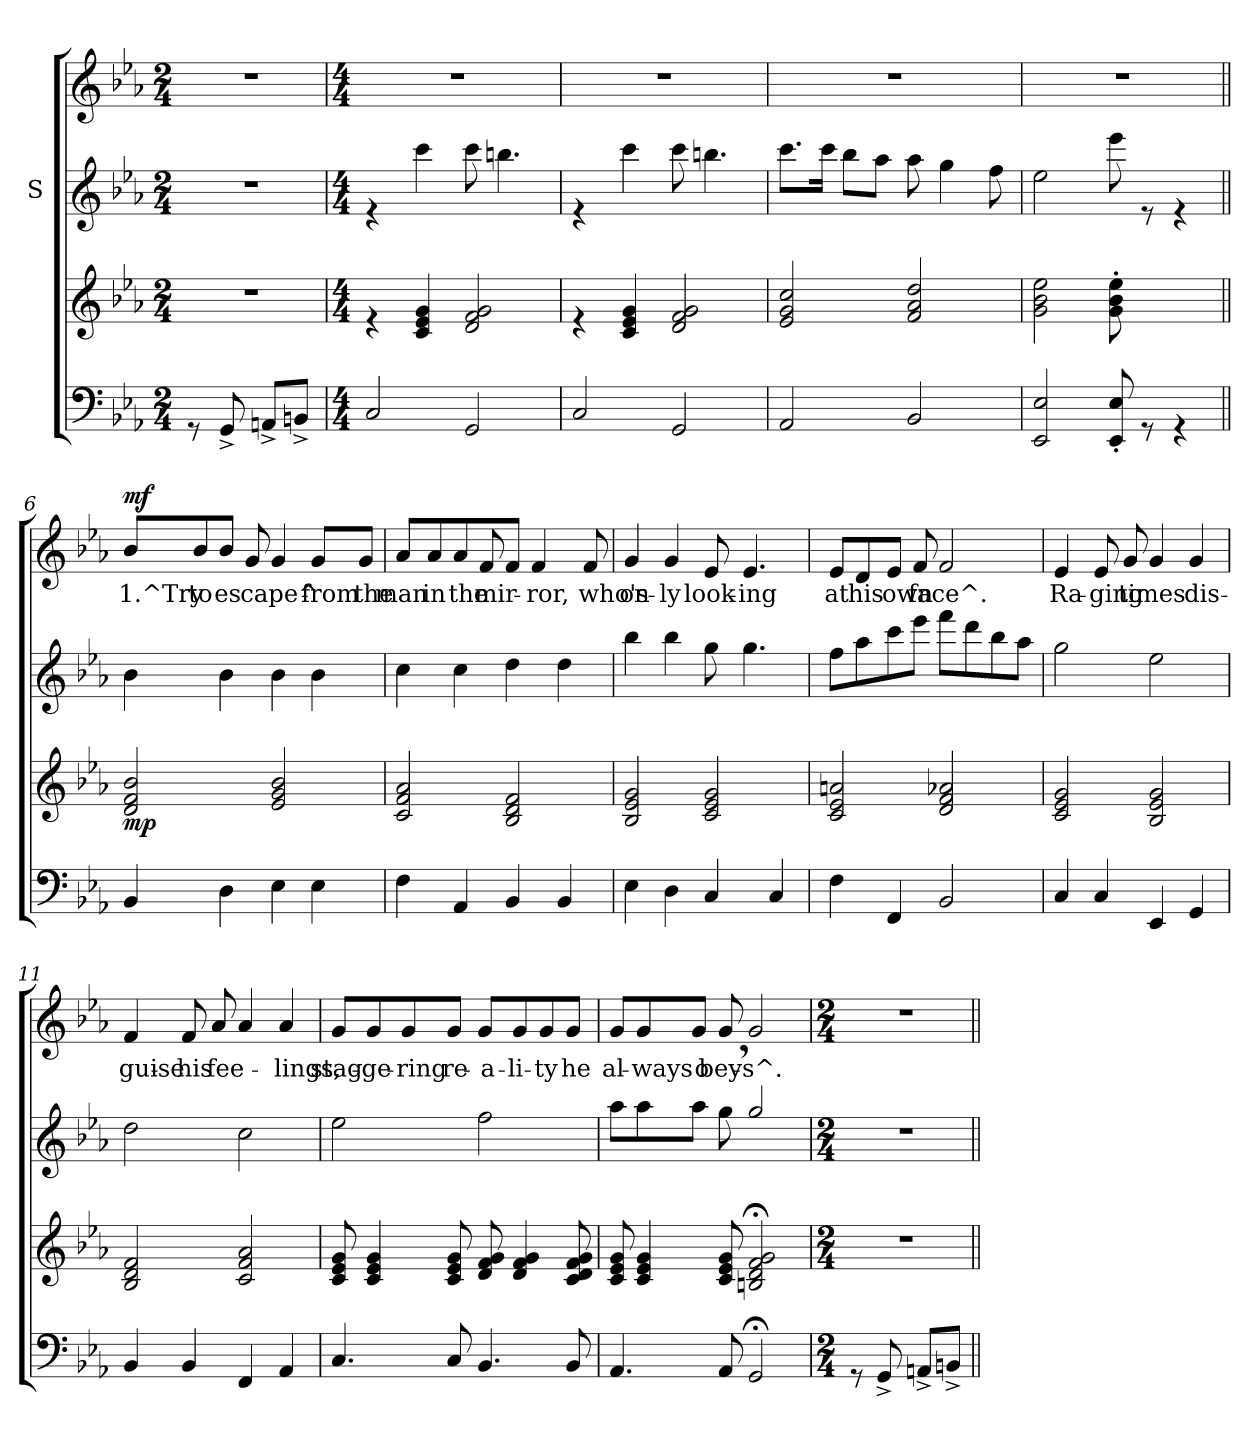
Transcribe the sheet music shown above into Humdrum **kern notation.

**kern	**kern	**dynam	**kern	**kern	**text	**dynam
*part4	*part3	*part3	*part2	*part1	*part1	*part1
*staff4	*staff3	*staff3	*staff2	*staff1	*staff1	*staff1
*	*	*	*I"S	*	*	*
*clefF4	*clefG2	*	*clefG2	*clefG2	*	*
*k[b-e-a-]	*k[b-e-a-]	*	*k[b-e-a-]	*k[b-e-a-]	*	*
*E-:	*E-:	*	*E-:	*E-:	*	*
*M2/4	*M2/4	*	*M2/4	*M2/4	*	*
=1	=1	=1	=1	=1	=1	=1
8rGG	2r	.	2r	2r	.	.
8GG^</	.	.	.	.	.	.
8AAn^</L	.	.	.	.	.	.
8BBn^</J	.	.	.	.	.	.
=2	=2	=2	=2	=2	=2	=2
*M4/4	*M4/4	*	*M4/4	*M4/4	*	*
2C/	4re	.	4re	1r	.	.
.	4c/ 4e-/ 4g/	.	4ccc\	.	.	.
2GG/	2d/ 2f/ 2g/	.	8ccc\	.	.	.
.	.	.	4.bbn\	.	.	.
=3	=3	=3	=3	=3	=3	=3
2C/	4re	.	4re	1r	.	.
.	4c/ 4e-/ 4g/	.	4ccc\	.	.	.
2GG/	2d/ 2f/ 2g/	.	8ccc\	.	.	.
.	.	.	4.bbn\	.	.	.
=4	=4	=4	=4	=4	=4	=4
2AA-/	2e-/ 2g/ 2cc/	.	8.ccc\L	1r	.	.
.	.	.	16ccc\Jk	.	.	.
.	.	.	8bb-\L	.	.	.
.	.	.	8aa-\J	.	.	.
2BB-/	2f/ 2a-/ 2dd/	.	8aa-\	.	.	.
.	.	.	4gg\	.	.	.
.	.	.	8ff\	.	.	.
=5	=5	=5	=5	=5	=5	=5
2EE-/ 2E-/	2g\ 2b-\ 2ee-\	.	2ee-\	1r	.	.
8EE-/'< 8E-/'<	8g\'> 8b-\'> 8ee-\'>	.	8eee-\	.	.	.
8rGG	4.ryy	.	8re	.	.	.
4rGG	.	.	4re	.	.	.
!!LO:LB:g=z
=6||	=6||	=6||	=6||	=6||	=6||	=6||
!	!	!LO:DY:b	!	!	!LO:LY:b	!LO:DY:a
*	*	*	*	*^	*	*
4BB-/	2d/ 2f/ 2b-/	mp	4b-\	8b-/L	4.ryy	1.^Try	mf
!	!	!	!	!	!	!LO:LY:b	!
.	.	.	.	8b-/	.	to	.
!	!	!	!	!	!	!LO:LY:b	!
4D\	.	.	4b-\	8b-/J	.	es-	.
!	!	!	!	!	!	!LO:LY:b	!
.	.	.	.	8ryy	8g/	-cape^	.
4E-\	2e-/ 2g/ 2b-/	.	4b-\	4g/	4ryy	.	.
!	!	!	!	!	!	!LO:LY:b	!
4E-\	.	.	4b-\	4ryy	8g/L	from	.
!	!	!	!	!	!	!LO:LY:b	!
.	.	.	.	.	8g/J	the	.
=7	=7	=7	=7	=7	=7	=7	=7
!	!	!	!	!	!	!LO:LY:b	!
4F\	2c/ 2f/ 2a-/	.	4cc\	8a-/L	4.ryy	man	.
!	!	!	!	!	!	!LO:LY:b	!
.	.	.	.	8a-/	.	in	.
!	!	!	!	!	!	!LO:LY:b	!
4AA-/	.	.	4cc\	8a-/	.	the	.
!	!	!	!	!	!	!LO:LY:b	!
.	.	.	.	8ryy	8f/	mir-	.
4BB-/	2B-/ 2d/ 2f/	.	4dd\	8f/J	8ryy	.	.
!	!	!	!	!	!	!LO:LY:b	!
.	.	.	.	4.ryy	4f/	-ror,	.
4BB-/	.	.	4dd\	.	.	.	.
!	!	!	!	!	!	!LO:LY:b	!
.	.	.	.	.	8f/	who's	.
=8	=8	=8	=8	=8	=8	=8	=8
!	!	!	!	!	!	!LO:LY:b	!
*	*	*	*	*v	*v	*	*
4E-\	2B-/ 2e-/ 2g/	.	4bb-\	4g/	on-	.
!	!	!	!	!	!LO:LY:b	!
4D\	.	.	4bb-\	4g/	-ly	.
!	!	!	!	!	!LO:LY:b	!
4C/	2c/ 2e-/ 2g/	.	8gg\	8e-/	look-	.
!	!	!	!	!	!LO:LY:b	!
.	.	.	4.gg\	4.e-/	-ing	.
4C/	.	.	.	.	.	.
!!LO:LB:g=z
=9	=9	=9	=9	=9	=9	=9
!	!	!	!	!	!LO:LY:b	!
*	*	*	*	*^	*	*
4F\	2c/ 2e-/ 2an/	.	8ff\L	8e-/L	4.ryy	at	.
!	!	!	!	!	!	!LO:LY:b	!
.	.	.	8aa-\	8d/	.	his	.
!	!	!	!	!	!	!LO:LY:b	!
4FF/	.	.	8ccc\	8e-/J	.	own	.
!	!	!	!	!	!	!LO:LY:b	!
.	.	.	8eee-\J	8ryy	8f/	face^.	.
2BB-/	2d/ 2f/ 2a-X/	.	8fff\L	2f/	2ryy	.	.
.	.	.	8ddd\	.	.	.	.
.	.	.	8bb-\	.	.	.	.
.	.	.	8aa-\J	.	.	.	.
=10	=10	=10	=10	=10	=10	=10	=10
!	!	!	!	!	!	!LO:LY:b	!
4C/	2c/ 2e-/ 2g/	.	2gg\	4e-/	4.ryy	Ra-	.
!	!	!	!	!	!	!LO:LY:b	!
4C/	.	.	.	8e-/	.	-ging	.
!	!	!	!	!	!	!LO:LY:b	!
.	.	.	.	8ryy	8g/	times	.
4EE-/	2B-/ 2e-/ 2g/	.	2ee-\	4g/	4ryy	.	.
!	!	!	!	!	!	!LO:LY:b	!
4GG/	.	.	.	4ryy	4g/	dis-	.
=11	=11	=11	=11	=11	=11	=11	=11
!	!	!	!	!	!	!LO:LY:b	!
4BB-/	2B-/ 2d/ 2f/	.	2dd\	4f/	4.ryy	-guise	.
!	!	!	!	!	!	!LO:LY:b	!
4BB-/	.	.	.	8f/	.	his	.
!	!	!	!	!	!	!LO:LY:b	!
.	.	.	.	8ryy	8a-/	fee-	.
4FF/	2c/ 2f/ 2a-/	.	2cc\	4a-/	4ryy	.	.
!	!	!	!	!	!	!LO:LY:b	!
4AA-/	.	.	.	4ryy	4a-/	-lings,	.
!!LO:PB:g=z
=12	=12	=12	=12	=12	=12	=12	=12
!	!	!	!	!	!	!LO:LY:b	!
*	*	*	*	*v	*v	*	*
4.C/	8c/ 8e-/ 8g/	.	2ee-\	8g/L	stag-	.
!	!	!	!	!	!LO:LY:b	!
.	4c/ 4e-/ 4g/	.	.	8g/	-ge-	.
!	!	!	!	!	!LO:LY:b	!
.	.	.	.	8g/	-ring	.
!	!	!	!	!	!LO:LY:b	!
8C/	8c/ 8e-/ 8g/	.	.	8g/J	re-	.
!	!	!	!	!	!LO:LY:b	!
4.BB-/	8d/ 8f/ 8g/	.	2ff\	8g/L	-a-	.
!	!	!	!	!	!LO:LY:b	!
.	4d/ 4f/ 4g/	.	.	8g/	-li-	.
!	!	!	!	!	!LO:LY:b	!
.	.	.	.	8g/	-ty	.
!	!	!	!	!	!LO:LY:b	!
8BB-/	8c/ 8d/ 8f/ 8g/	.	.	8g/J	he	.
=13	=13	=13	=13	=13	=13	=13
*	*	*	*^	*	*	*
!	!	!	!	!	!	!LO:LY:b	!
*	*	*	*	*	*^	*	*
4.AA-/	8c/ 8e-/ 8g/	.	8aa-\L	4.ryy	8g/L	4.ryy	al-	.
!	!	!	!	!	!	!	!LO:LY:b	!
.	4c/ 4e-/ 4g/	.	8aa-\	.	8g/	.	-ways	.
!	!	!	!	!	!	!	!LO:LY:b	!
.	.	.	8aa-\J	.	8g/J	.	o-	.
!	!	!	!	!	!	!	!LO:LY:b	!
8AA-/	8c/ 8e-/ 8g/	.	8ryy	8gg\	8ryy	8g,</	-beys^.	.
2GG;/	2Bn/; 2d/; 2f/; 2g/;	.	2gg/	2ryy	2g/	2ryy	.	.
*	*	*	*v	*v	*	*	*	*
*	*	*	*	*v	*v	*	*
=14	=14	=14	=14	=14	=14	=14
*M2/4	*M2/4	*	*M2/4	*M2/4	*	*
8rGG	2r	.	2r	2r	.	.
8GG^</	.	.	.	.	.	.
8AAn^</L	.	.	.	.	.	.
8BBn^</J	.	.	.	.	.	.
=||	=||	=||	=||	=||	=||	=||
*-	*-	*-	*-	*-	*-	*-
